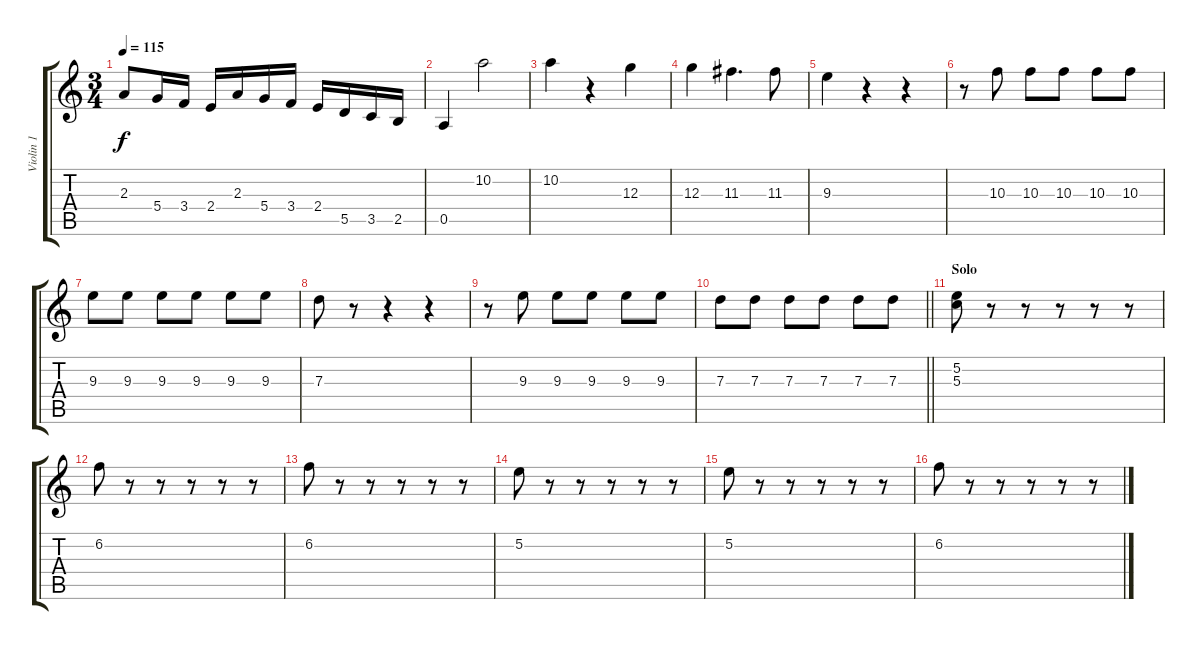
\track ("Violin 1" "Violin 1") {instrument overdrivenguitar}
\staff {score tabs}
\tuning (E4 B3 G3 D3 A2 E2) {hide}
\ts (3 4)
\tempo 115
\clef g2
\ks aminor
2.3.8{dy f} 5.4.16 3.4.16 2.4.16 2.3.16 5.4.16 3.4.16 2.4.16 5.5.16 3.5.16 2.5.16 |
0.5.4 10.2.2 |
10.2.4 r.4 12.3.4 |
12.3.4 11.3.4{d} 11.3.8 |
9.3.4 r.4 r.4 |
r.8 10.3.8 10.3.8 10.3.8 10.3.8 10.3.8 |
9.3.8 9.3.8 9.3.8 9.3.8 9.3.8 9.3.8 |
7.3.8 r.8 r.4 r.4 |
r.8 9.3.8 9.3.8 9.3.8 9.3.8 9.3.8 |
\barLineRight lightlight
7.3.8 7.3.8 7.3.8 7.3.8 7.3.8 7.3.8 |
\section ("" "Solo")
(5.2 5.3).8 r.8 r.8 r.8 r.8 r.8 |
6.2.8 r.8 r.8 r.8 r.8 r.8 |
6.2.8 r.8 r.8 r.8 r.8 r.8 |
5.2.8 r.8 r.8 r.8 r.8 r.8 |
5.2.8 r.8 r.8 r.8 r.8 r.8 |
6.2.8 r.8 r.8 r.8 r.8 r.8
